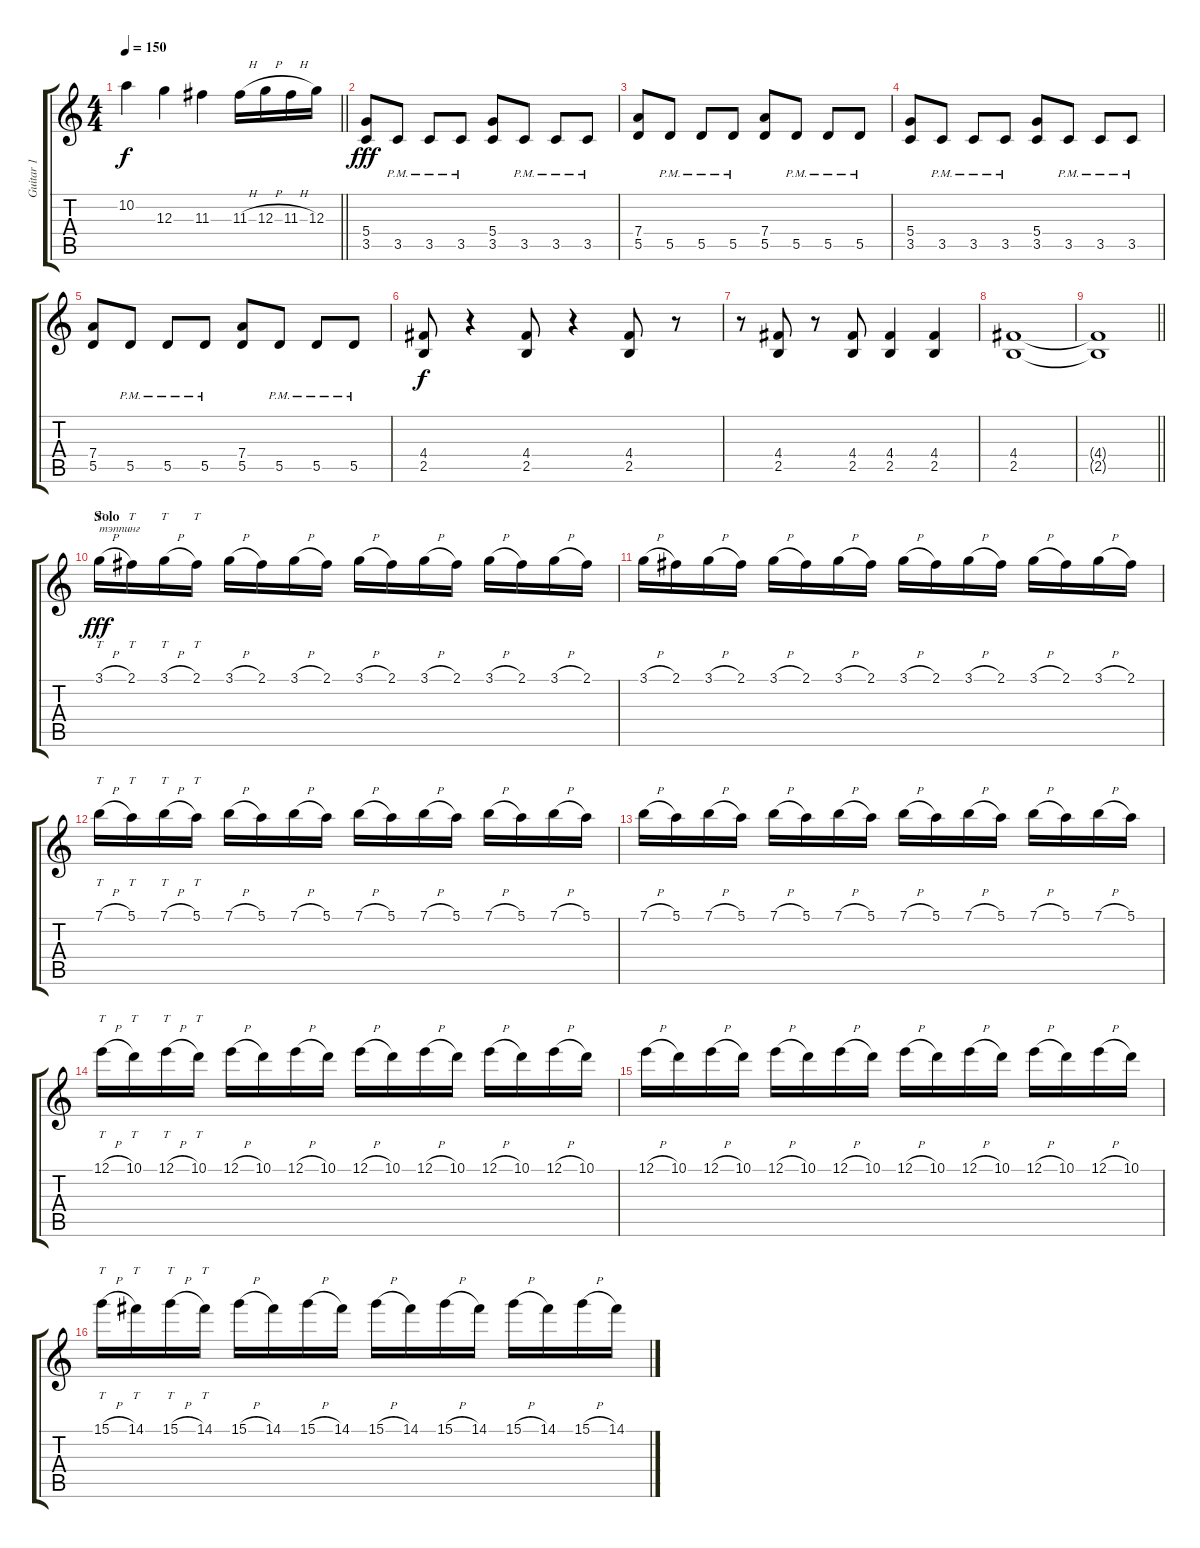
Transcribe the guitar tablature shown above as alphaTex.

\track ("Guitar 1" "Guitar 1") {instrument distortionguitar}
\staff {score tabs}
\tuning (E4 B3 G3 D3 A2 E2) {hide}
\ts (4 4)
\tempo 150
\clef g2
\barLineRight lightlight
\ks c
10.2.4{dy f} 12.3.4 11.3.4 11.3{h}.16 12.3{h}.16 11.3{h}.16 12.3.16 |
\section ("" "")
(5.4 3.5).8{dy fff} 3.5{pm}.8 3.5{pm}.8 3.5{pm}.8 (5.4 3.5).8 3.5{pm}.8 3.5{pm}.8 3.5{pm}.8 |
(7.4 5.5).8 5.5{pm}.8 5.5{pm}.8 5.5{pm}.8 (7.4 5.5).8 5.5{pm}.8 5.5{pm}.8 5.5{pm}.8 |
(5.4 3.5).8 3.5{pm}.8 3.5{pm}.8 3.5{pm}.8 (5.4 3.5).8 3.5{pm}.8 3.5{pm}.8 3.5{pm}.8 |
(7.4 5.5).8 5.5{pm}.8 5.5{pm}.8 5.5{pm}.8 (7.4 5.5).8 5.5{pm}.8 5.5{pm}.8 5.5{pm}.8 |
(4.4 2.5).8{dy f} r.4 (4.4 2.5).8 r.4 (4.4 2.5).8 r.8 |
r.8 (4.4 2.5).8 r.8 (4.4 2.5).8 (4.4 2.5).4 (4.4 2.5).4 |
(4.4 2.5).1 |
\barLineRight lightlight
(4.4{t} 2.5{t}).1 |
\section ("" "Solo")
3.1{h}.16{tt txt "тэппинг" dy fff} 2.1.16{tt} 3.1{h}.16{tt} 2.1.16{tt} 3.1{h}.16 2.1.16 3.1{h}.16 2.1.16 3.1{h}.16 2.1.16 3.1{h}.16 2.1.16 3.1{h}.16 2.1.16 3.1{h}.16 2.1.16 |
3.1{h}.16 2.1.16 3.1{h}.16 2.1.16 3.1{h}.16 2.1.16 3.1{h}.16 2.1.16 3.1{h}.16 2.1.16 3.1{h}.16 2.1.16 3.1{h}.16 2.1.16 3.1{h}.16 2.1.16 |
7.1{h}.16{tt} 5.1.16{tt} 7.1{h}.16{tt} 5.1.16{tt} 7.1{h}.16 5.1.16 7.1{h}.16 5.1.16 7.1{h}.16 5.1.16 7.1{h}.16 5.1.16 7.1{h}.16 5.1.16 7.1{h}.16 5.1.16 |
7.1{h}.16 5.1.16 7.1{h}.16 5.1.16 7.1{h}.16 5.1.16 7.1{h}.16 5.1.16 7.1{h}.16 5.1.16 7.1{h}.16 5.1.16 7.1{h}.16 5.1.16 7.1{h}.16 5.1.16 |
12.1{h}.16{tt} 10.1.16{tt} 12.1{h}.16{tt} 10.1.16{tt} 12.1{h}.16 10.1.16 12.1{h}.16 10.1.16 12.1{h}.16 10.1.16 12.1{h}.16 10.1.16 12.1{h}.16 10.1.16 12.1{h}.16 10.1.16 |
12.1{h}.16 10.1.16 12.1{h}.16 10.1.16 12.1{h}.16 10.1.16 12.1{h}.16 10.1.16 12.1{h}.16 10.1.16 12.1{h}.16 10.1.16 12.1{h}.16 10.1.16 12.1{h}.16 10.1.16 |
15.1{h}.16{tt} 14.1.16{tt} 15.1{h}.16{tt} 14.1.16{tt} 15.1{h}.16 14.1.16 15.1{h}.16 14.1.16 15.1{h}.16 14.1.16 15.1{h}.16 14.1.16 15.1{h}.16 14.1.16 15.1{h}.16 14.1.16
